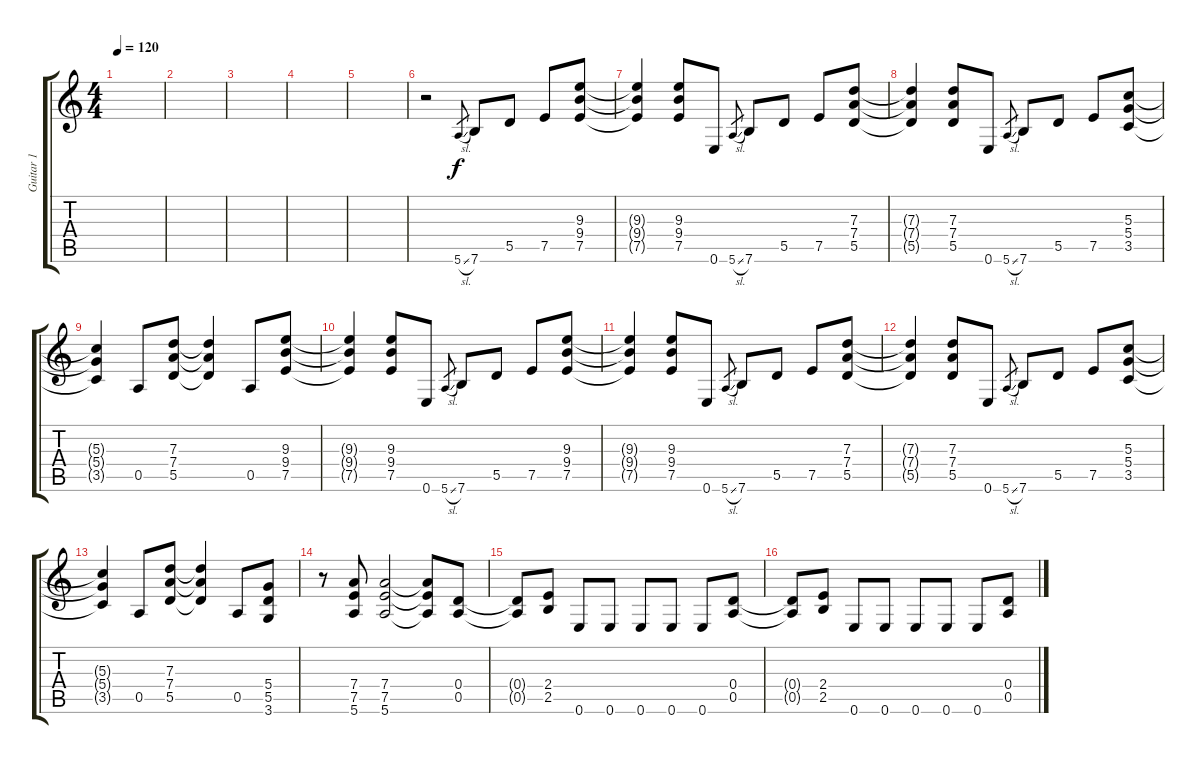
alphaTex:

\track ("Guitar 1" "Guitar 1") {instrument overdrivenguitar}
\staff {score tabs}
\tuning (E4 B3 G3 D3 A2 E2) {hide}
\ts (4 4)
\tempo 120
\clef g2
\ks c
|
|
|
|
|
r.2 5.6{sl}.8{gr} 7.6.8 5.5.8 7.5.8 (9.3 9.4 7.5).8 |
(9.3{t} 9.4{t} 7.5{t}).4 (9.3 9.4 7.5).8 0.6.8 5.6{sl}.8{gr} 7.6.8 5.5.8 7.5.8 (7.3 7.4 5.5).8 |
(7.3{t} 7.4{t} 5.5{t}).4 (7.3 7.4 5.5).8 0.6.8 5.6{sl}.8{gr} 7.6.8 5.5.8 7.5.8 (5.3 5.4 3.5).8 |
(5.3{t} 5.4{t} 3.5{t}).4 0.5.8 (7.3 7.4 5.5).8 (7.3{t} 7.4{t} 5.5{t}).4 0.5.8 (9.3 9.4 7.5).8 |
(9.3{t} 9.4{t} 7.5{t}).4 (9.3 9.4 7.5).8 0.6.8 5.6{sl}.8{gr} 7.6.8 5.5.8 7.5.8 (9.3 9.4 7.5).8 |
(9.3{t} 9.4{t} 7.5{t}).4 (9.3 9.4 7.5).8 0.6.8 5.6{sl}.8{gr} 7.6.8 5.5.8 7.5.8 (7.3 7.4 5.5).8 |
(7.3{t} 7.4{t} 5.5{t}).4 (7.3 7.4 5.5).8 0.6.8 5.6{sl}.8{gr} 7.6.8 5.5.8 7.5.8 (5.3 5.4 3.5).8 |
(5.3{t} 5.4{t} 3.5{t}).4 0.5.8 (7.3 7.4 5.5).8 (7.3{t} 7.4{t} 5.5{t}).4 0.5.8 (5.4 5.5 3.6).8 |
r.8 (7.4 7.5 5.6).8 (7.4 7.5 5.6).2 (7.4{t} 7.5{t} 5.6{t}).8 (0.4 0.5).8 |
(0.4{t} 0.5{t}).8 (2.4 2.5).8 0.6.8 0.6.8 0.6.8 0.6.8 0.6.8 (0.4 0.5).8 |
(0.4{t} 0.5{t}).8 (2.4 2.5).8 0.6.8 0.6.8 0.6.8 0.6.8 0.6.8 (0.4 0.5).8
